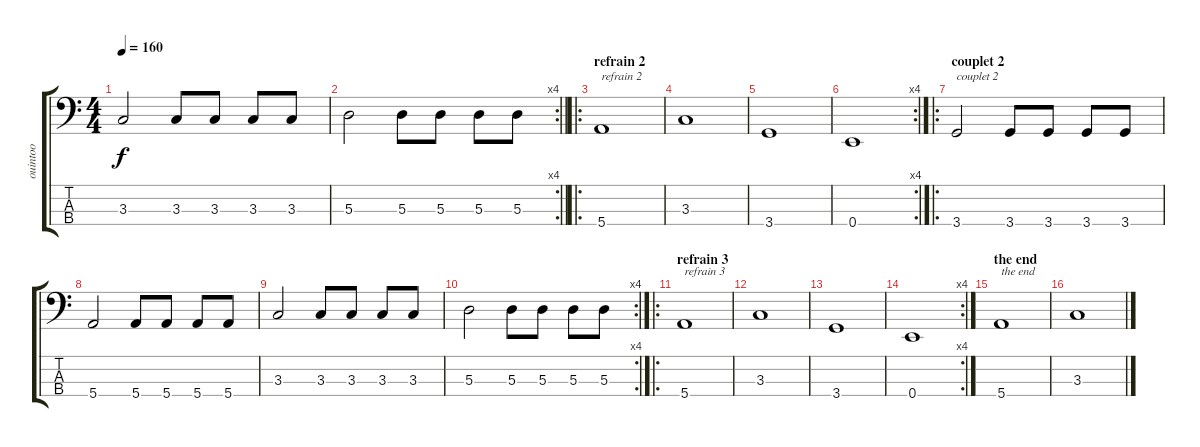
\track ("ouintoo" "ouintoo") {instrument electricbassfinger}
\staff {score tabs}
\tuning (G2 D2 A1 E1) {hide}
\ts (4 4)
\tempo 160
\clef f4
\ks c
3.3.2{dy f} 3.3.8 3.3.8 3.3.8 3.3.8 |
\rc 4
\barLineRight lightlight
5.3.2 5.3.8 5.3.8 5.3.8 5.3.8 |
\ro
\section ("" "refrain 2")
5.4.1{txt "refrain 2"} |
3.3.1 |
3.4.1 |
\rc 4
0.4.1 |
\ro
\section ("" "couplet 2")
3.4.2{txt "couplet 2"} 3.4.8 3.4.8 3.4.8 3.4.8 |
5.4.2 5.4.8 5.4.8 5.4.8 5.4.8 |
3.3.2 3.3.8 3.3.8 3.3.8 3.3.8 |
\rc 4
5.3.2 5.3.8 5.3.8 5.3.8 5.3.8 |
\ro
\section ("" "refrain 3")
5.4.1{txt "refrain 3"} |
3.3.1 |
3.4.1 |
\rc 4
0.4.1 |
\section ("" "the end")
5.4.1{txt "the end"} |
3.3.1
